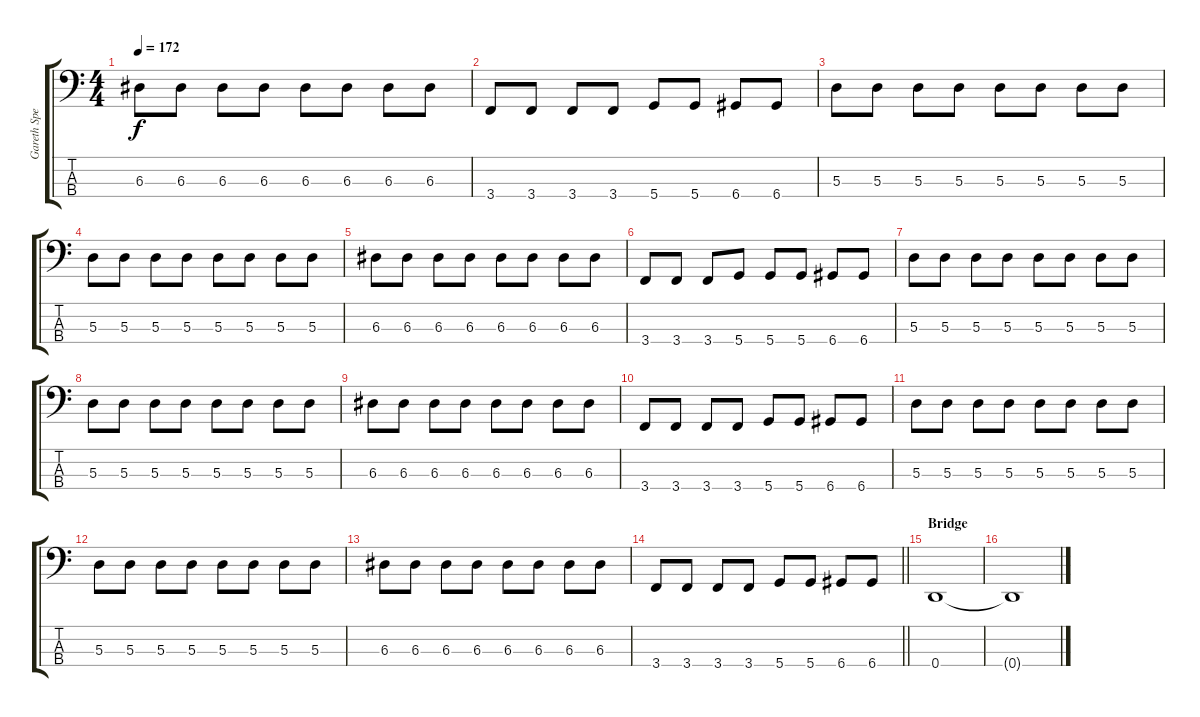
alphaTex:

\track ("Gareth Spencer" "Gareth Spe") {instrument electricbasspick}
\staff {score tabs}
\tuning (G2 D2 A1 D1) {hide}
\ts (4 4)
\tempo 172
\clef f4
\ks c
6.3.8{dy f} 6.3.8 6.3.8 6.3.8 6.3.8 6.3.8 6.3.8 6.3.8 |
3.4.8 3.4.8 3.4.8 3.4.8 5.4.8 5.4.8 6.4.8 6.4.8 |
5.3.8 5.3.8 5.3.8 5.3.8 5.3.8 5.3.8 5.3.8 5.3.8 |
5.3.8 5.3.8 5.3.8 5.3.8 5.3.8 5.3.8 5.3.8 5.3.8 |
6.3.8 6.3.8 6.3.8 6.3.8 6.3.8 6.3.8 6.3.8 6.3.8 |
3.4.8 3.4.8 3.4.8 5.4.8 5.4.8 5.4.8 6.4.8 6.4.8 |
5.3.8 5.3.8 5.3.8 5.3.8 5.3.8 5.3.8 5.3.8 5.3.8 |
5.3.8 5.3.8 5.3.8 5.3.8 5.3.8 5.3.8 5.3.8 5.3.8 |
6.3.8 6.3.8 6.3.8 6.3.8 6.3.8 6.3.8 6.3.8 6.3.8 |
3.4.8 3.4.8 3.4.8 3.4.8 5.4.8 5.4.8 6.4.8 6.4.8 |
5.3.8 5.3.8 5.3.8 5.3.8 5.3.8 5.3.8 5.3.8 5.3.8 |
5.3.8 5.3.8 5.3.8 5.3.8 5.3.8 5.3.8 5.3.8 5.3.8 |
6.3.8 6.3.8 6.3.8 6.3.8 6.3.8 6.3.8 6.3.8 6.3.8 |
\barLineRight lightlight
3.4.8 3.4.8 3.4.8 3.4.8 5.4.8 5.4.8 6.4.8 6.4.8 |
\section ("" "Bridge")
0.4.1 |
0.4{t}.1
